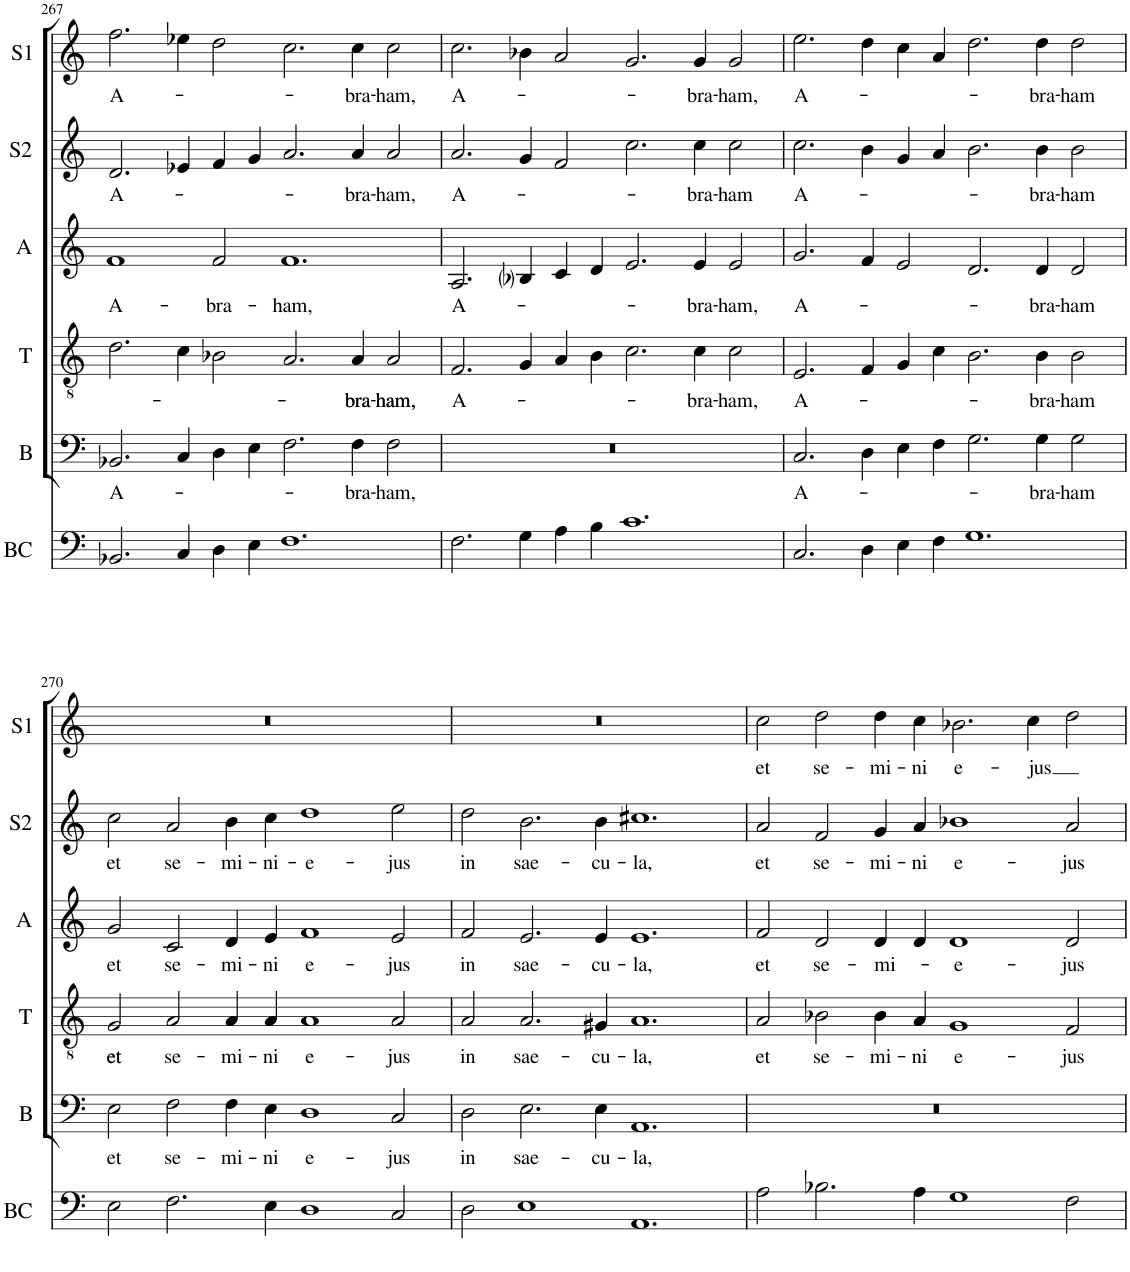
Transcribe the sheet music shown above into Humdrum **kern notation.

**kern	**kern	**text	**kern	**text	**kern	**text	**kern	**text	**kern	**text
*part6	*part5	*part5	*part4	*part4	*part3	*part3	*part2	*part2	*part1	*part1
*staff6	*staff5	*staff5	*staff4	*staff4	*staff3	*staff3	*staff2	*staff2	*staff1	*staff1
*I"BC	*I"B	*	*I"T	*	*I"A	*	*I"S2	*	*I"S1	*
*I'BC	*I'B	*	*I'T	*	*I'A	*	*I'S2	*	*I'S1	*
!!LO:PB:g=z
*clefF4	*clefF4	*	*clefGv2	*	*clefG2	*	*clefG2	*	*clefG2	*
*	*	*	*	*	*	*	*Trd1c2	*	*	*
*k[]	*k[]	*	*k[]	*	*k[]	*	*k[]	*	*k[]	*
*M6/2	*M6/2	*	*M6/2	*	*M6/2	*	*M6/2	*	*M6/2	*
=267	=267	=267	=267	=267	=267	=267	=267	=267	=267	=267
!	!	!LO:LY:b	!	!	!	!LO:LY:b	!	!LO:LY:b	!	!LO:LY:b
2.BB-X/	2.BB-X/	A-	2.d\	.	1f	A	2.d/	A-	2.ff\	A
4C/	4C/	.	4c\	.	.	.	4e-X/	.	4ee-X\	.
!	!	!	!	!	!	!LO:LY:b	!	!	!	!
4D\	4D\	.	2B-X\	.	2f/	-bra-	4f/	.	2dd\	.
4E\	4E\	.	.	.	.	.	4g/	.	.	.
!	!	!	!	!	!	!LO:LY:b	!	!	!	!
1.F	2.F\	.	2.A/	.	1.f	-ham,	2.a/	.	2.cc\	.
!	!	!LO:LY:b	!	!LO:LY:b	!	!	!	!LO:LY:b	!	!LO:LY:b
.	4F\	-bra-	4A/	bra	.	.	4a/	-bra-	4cc\	-bra-
!	!	!LO:LY:b	!	!LO:LY:b	!	!	!	!LO:LY:b	!	!LO:LY:b
.	2F\	-ham,	2A/	ham,	.	.	2a/	-ham,	2cc\	-ham,
=268	=268	=268	=268	=268	=268	=268	=268	=268	=268	=268
!	!	!	!	!LO:LY:b	!	!LO:LY:b	!	!LO:LY:b	!	!LO:LY:b
2.F\	0.r	.	2.F/	A	2.A/	A-	2.a/	A-	2.cc\	A-
4G\	.	.	4G/	.	4B-i/	.	4g/	.	4b-X\	.
4A\	.	.	4A/	.	4c/	.	2f/	.	2a/	.
4B\	.	.	4B\	.	4d/	.	.	.	.	.
1.c	.	.	2.c\	.	2.e/	.	2.cc\	.	2.g/	.
!	!	!	!	!LO:LY:b	!	!LO:LY:b	!	!LO:LY:b	!	!LO:LY:b
.	.	.	4c\	-bra-	4e/	-bra-	4cc\	-bra-	4g/	-bra-
!	!	!	!	!LO:LY:b	!	!LO:LY:b	!	!LO:LY:b	!	!LO:LY:b
.	.	.	2c\	-ham,	2e/	-ham,	2cc\	-ham	2g/	-ham,
=269	=269	=269	=269	=269	=269	=269	=269	=269	=269	=269
!	!	!LO:LY:b	!	!LO:LY:b	!	!LO:LY:b	!	!LO:LY:b	!	!LO:LY:b
2.C/	2.C/	A-	2.E/	A-	2.g/	A	2.cc\	A-	2.ee\	A
4D\	4D\	.	4F/	.	4f/	.	4b\	.	4dd\	.
4E\	4E\	.	4G/	.	2e/	.	4g/	.	4cc\	.
4F\	4F\	.	4c\	.	.	.	4a/	.	4a/	.
1.G	2.G\	.	2.B\	.	2.d/	.	2.b\	.	2.dd\	.
!	!	!LO:LY:b	!	!LO:LY:b	!	!LO:LY:b	!	!LO:LY:b	!	!LO:LY:b
.	4G\	-bra-	4B\	-bra-	4d/	-bra-	4b\	-bra-	4dd\	-bra-
!	!	!LO:LY:b	!	!LO:LY:b	!	!LO:LY:b	!	!LO:LY:b	!	!LO:LY:b
.	2G\	-ham	2B\	-ham	2d/	-ham	2b\	-ham	2dd\	-ham
!!LO:LB:g=z
=270	=270	=270	=270	=270	=270	=270	=270	=270	=270	=270
!	!	!LO:LY:b	!	!LO:LY:b	!	!LO:LY:b	!	!LO:LY:b	!	!
2E\	2E\	et	2G/	et	2g/	et	2cc\	et	0.r	.
!	!	!LO:LY:b	!	!LO:LY:b	!	!LO:LY:b	!	!LO:LY:b	!	!
2.F\	2F\	se-	2A/	se-	2c/	se-	2a/	se-	.	.
!	!	!LO:LY:b	!	!LO:LY:b	!	!LO:LY:b	!	!LO:LY:b	!	!
.	4F\	-mi-	4A/	-mi-	4d/	-mi-	4b\	-mi-	.	.
!	!	!LO:LY:b	!	!LO:LY:b	!	!LO:LY:b	!	!LO:LY:b	!	!
4E\	4E\	-ni	4A/	-ni	4e/	-ni	4cc\	-ni-	.	.
!	!	!LO:LY:b	!	!LO:LY:b	!	!LO:LY:b	!	!LO:LY:b	!	!
1D	1D	e-	1A	e-	1f	e-	1dd	-e-	.	.
!	!	!LO:LY:b	!	!LO:LY:b	!	!LO:LY:b	!	!LO:LY:b	!	!
2C/	2C/	-jus	2A/	-jus	2e/	-jus	2ee\	-jus	.	.
=271	=271	=271	=271	=271	=271	=271	=271	=271	=271	=271
!	!	!LO:LY:b	!	!LO:LY:b	!	!LO:LY:b	!	!LO:LY:b	!	!
2D\	2D\	in	2A/	in	2f/	in	2dd\	in	0.r	.
!	!	!LO:LY:b	!	!LO:LY:b	!	!LO:LY:b	!	!LO:LY:b	!	!
1E	2.E\	sae-	2.A/	sae-	2.e/	sae-	2.b\	sae-	.	.
!	!	!LO:LY:b	!	!LO:LY:b	!	!LO:LY:b	!	!LO:LY:b	!	!
.	4E\	-cu-	4G#X/	-cu-	4e/	-cu-	4b\	-cu-	.	.
!	!	!LO:LY:b	!	!LO:LY:b	!	!LO:LY:b	!	!LO:LY:b	!	!
1.AA	1.AA	-la,	1.A	-la,	1.e	-la,	1.cc#X	-la,	.	.
=272	=272	=272	=272	=272	=272	=272	=272	=272	=272	=272
!	!	!	!	!LO:LY:b	!	!LO:LY:b	!	!LO:LY:b	!	!LO:LY:b
2A\	0.r	.	2A/	et	2f/	et	2a/	et	2cc\	et
!	!	!	!	!LO:LY:b	!	!LO:LY:b	!	!LO:LY:b	!	!LO:LY:b
2.B-X\	.	.	2B-X\	se-	2d/	se-	2f/	se-	2dd\	se-
!	!	!	!	!LO:LY:b	!	!LO:LY:b	!	!LO:LY:b	!	!LO:LY:b
.	.	.	4B-\	-mi-	4d/	-mi-	4g/	-mi-	4dd\	-mi-
!	!	!	!	!LO:LY:b	!	!	!	!LO:LY:b	!	!LO:LY:b
4A\	.	.	4A/	-ni	4d/	.	4a/	-ni	4cc\	-ni
!	!	!	!	!LO:LY:b	!	!LO:LY:b	!	!LO:LY:b	!	!LO:LY:b
1G	.	.	1G	e-	1d	e-	1b-X	e-	2.b-X\	e-
!	!	!	!	!	!	!	!	!	!	!LO:LY:b
.	.	.	.	.	.	.	.	.	4cc\	-jus
!	!	!	!	!LO:LY:b	!	!LO:LY:b	!	!LO:LY:b	!	!
2F\	.	.	2F/	-jus	2d/	-jus	2a/	-jus	2dd\	.
=	=	=	=	=	=	=	=	=	=	=
*-	*-	*-	*-	*-	*-	*-	*-	*-	*-	*-
